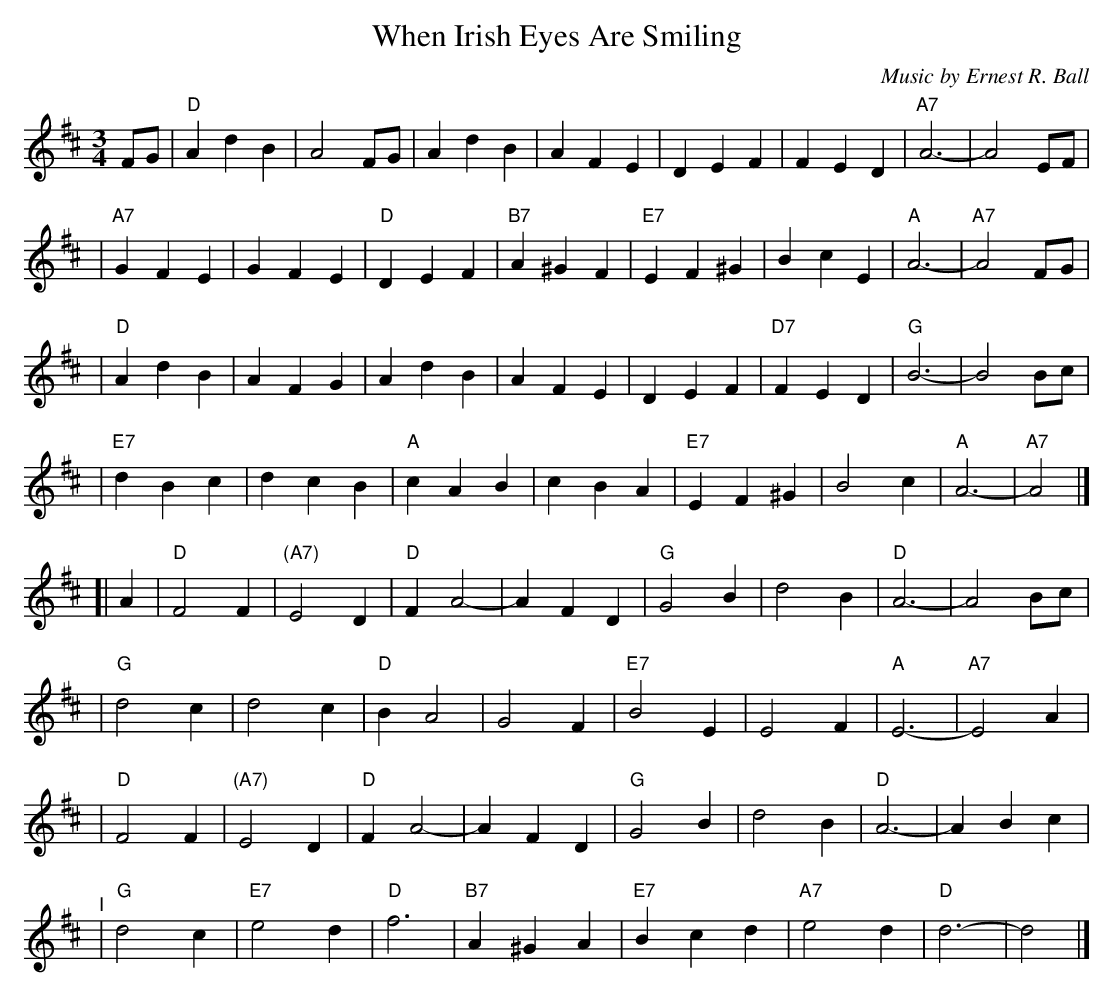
X:1
T: When Irish Eyes Are Smiling
C: Music by Ernest R. Ball
M: 3/4
L: 1/4
K: D
F/G/ \
| "D"Ad B |   A2 F/G/|    Ad B |    AF E    \
|    DE F |    FE D  |"A7"A3-  |    A2 E/F/ |
|"A7"GF E |    GF E  | "D"DE F |"B7"A^G F   \
|"E7"EF^G |    Bc E  | "A"A3-  |"A7"A2 F/G/ |
| "D"Ad B |    AF G  |    Ad B |    AF E    \
|    DE F |"D7"FE D  | "G"B3-  |    B2 B/c/ |
|"E7"dB c |    dc B  | "A"cA B |    cB A    \
|"E7"EF^G |    B2 c  | "A"A3-  |"A7"A2     |]
[| A \
| "D"F2 F |"(A7)"E2 D | "D"F A2-|     AF D    \
| "G"G2 B |      d2 B | "D"A3-  |     A2 B/c/ |
| "G"d2 c |      d2 c | "D"B A2 |     G2 F    \
|"E7"B2 E |      E2 F | "A"E3-  | "A7"E2 A    |
| "D"F2 F |"(A7)"E2 D | "D"F A2-|     AF D    \
| "G"G2 B |      d2 B | "D"A3-  |     AB c    |
"^I"\
| "G"d2 c |  "E7"e2 d | "D"f3   | "B7"A^G A   \
|"E7"Bc d |  "A7"e2 d | "D"d3-  |     d2     |]
